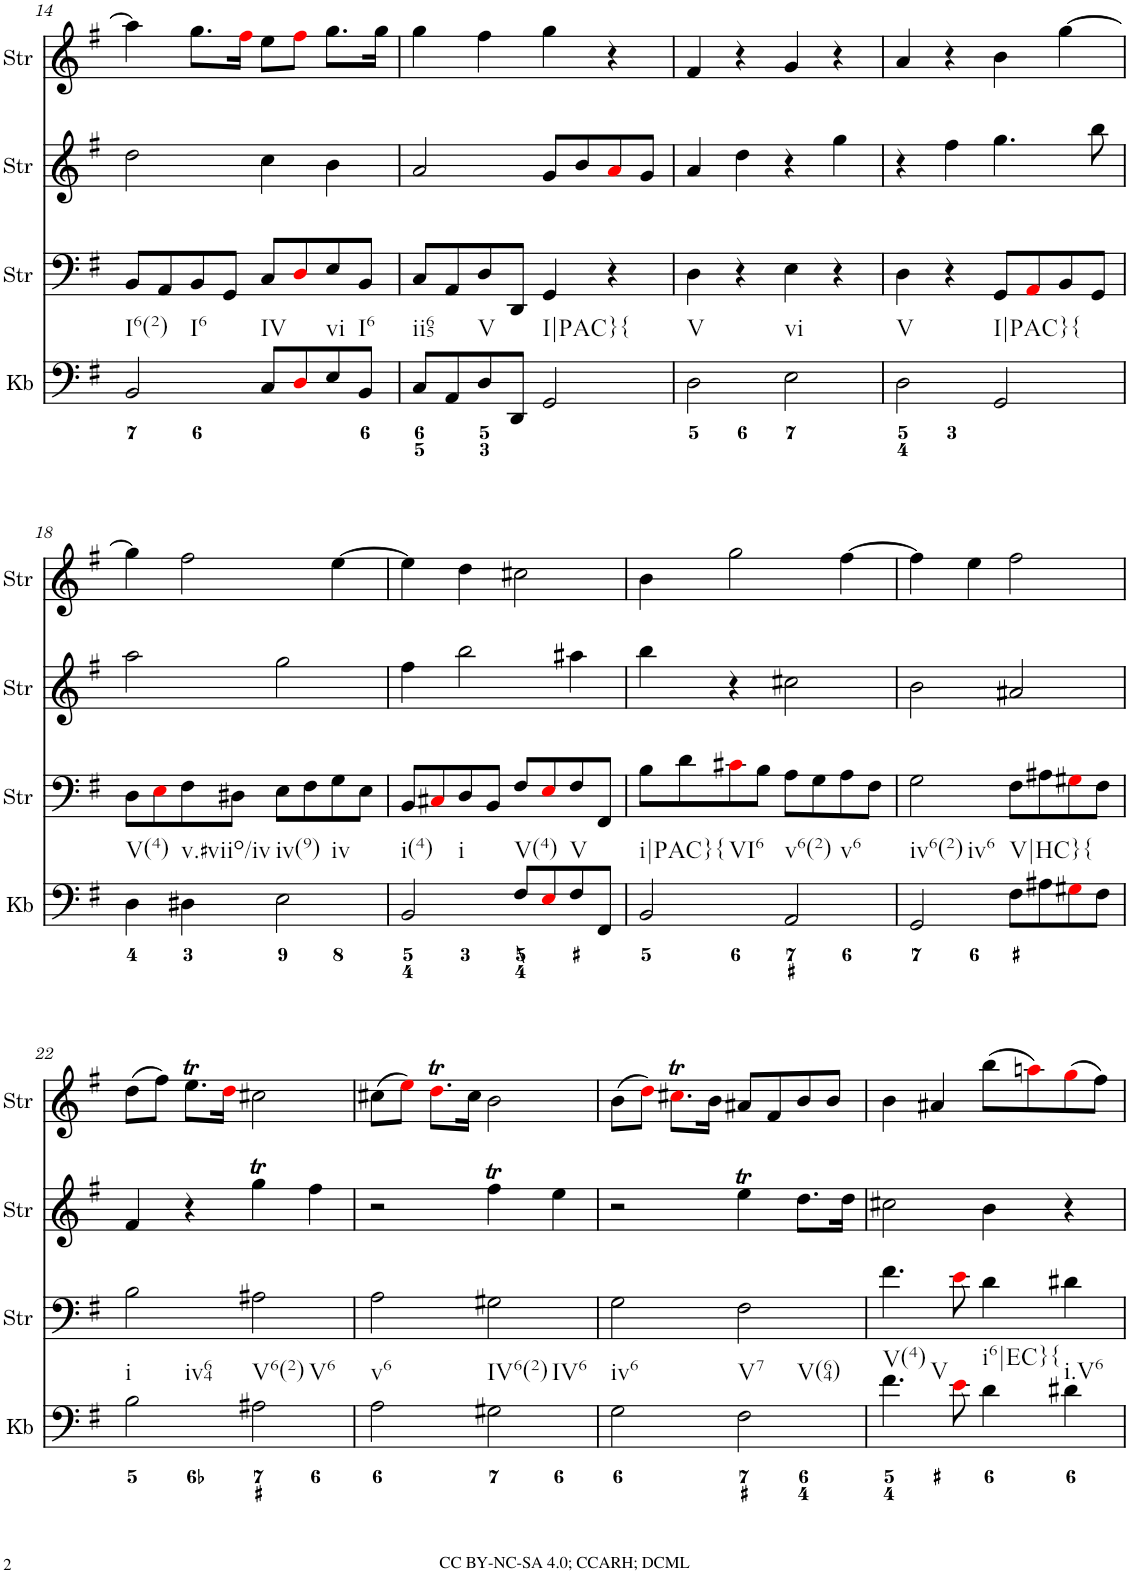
**kern	**kern	**kern	**kern
*part4	*part3	*part2	*part1
*staff4	*staff3	*staff2	*staff1
*I"Keyboard	*I"StringInstrument	*I"StringInstrument	*I"StringInstrument
*I'Kb	*I'Str	*I'Str	*I'Str
!!LO:PB:g=z
*clefF4	*clefF4	*clefG2	*clefG2
*k[f#]	*k[f#]	*k[f#]	*k[f#]
*M4/4	*M4/4	*M4/4	*M4/4
=14	=14	=14	=14
!LO:TX:b:t=I6(2)	!	!	!
!LO:TX:b:t=I6	!	!	!
2BB/	8BB/L	2dd\	4aa\]
.	8AA/	.	.
.	8BB/	.	8.gg\L
.	8GG/J	.	.
.	.	.	16ff#i\Jk
!LO:TX:b:t=IV	!	!	!
8C/L	8C/L	4cc\	8ee\L
8Di/	8Di/	.	8ff#i\J
!LO:TX:b:t=vi	!	!	!
8E/	8E/	4b\	8.gg\L
!LO:TX:b:t=I6	!	!	!
8BB/J	8BB/J	.	.
.	.	.	16gg\Jk
=15	=15	=15	=15
!LO:TX:b:t=ii65	!	!	!
8C/L	8C/L	2a/	4gg\
8AA/	8AA/	.	.
!LO:TX:b:t=V	!	!	!
8D/	8D/	.	4ff#\
8DD/J	8DD/J	.	.
!LO:TX:b:t=I|PAC}{	!	!	!
2GG/	4GG/	8g/L	4gg\
.	.	8b/	.
.	4r	8ai/	4r
.	.	8g/J	.
=16	=16	=16	=16
!LO:TX:b:t=V	!	!	!
2D\	4D\	4a/	4f#/
.	4r	4dd\	4r
!LO:TX:b:t=vi	!	!	!
2E\	4E\	4r	4g/
.	4r	4gg\	4r
=17	=17	=17	=17
!LO:TX:b:t=V	!	!	!
2D\	4D\	4r	4a/
.	4r	4ff#\	4r
!LO:TX:b:t=I|PAC}{	!	!	!
2GG/	8GG/L	4.gg\	4b\
.	8AAi/	.	.
.	8BB/	.	[4gg\
.	8GG/J	8bb\	.
!!LO:LB:g=z
=18	=18	=18	=18
!LO:TX:b:t=V(4)	!	!	!
4D\	8D\L	2aa\	4gg\]
.	8Ei\	.	.
!LO:TX:b:t=v.#viio/iv	!	!	!
4D#X\	8F#\	.	2ff#\
.	8D#X\J	.	.
!LO:TX:b:t=iv(9)	!	!	!
!LO:TX:b:t=iv	!	!	!
2E\	8E\L	2gg\	.
.	8F#\	.	.
.	8G\	.	[4ee\
.	8E\J	.	.
=19	=19	=19	=19
!LO:TX:b:t=i(4)	!	!	!
!LO:TX:b:t=i	!	!	!
2BB/	8BB/L	4ff#\	4ee\]
.	8C#Xi/	.	.
.	8D/	2bb\	4dd\
.	8BB/J	.	.
!LO:TX:b:t=V(4)	!	!	!
8F#/L	8F#/L	.	2cc#X\
8Ei/	8Ei/	.	.
!LO:TX:b:t=V	!	!	!
8F#/	8F#/	4aa#X\	.
8FF#/J	8FF#/J	.	.
=20	=20	=20	=20
!LO:TX:b:t=i|PAC}{	!	!	!
!LO:TX:b:t=VI6	!	!	!
2BB/	8B\L	4bb\	4b\
.	8d\	.	.
.	8c#Xi\	4r	2gg\
.	8B\J	.	.
!LO:TX:b:t=v6(2)	!	!	!
!LO:TX:b:t=v6	!	!	!
2AA/	8A\L	2cc#X\	.
.	8G\	.	.
.	8A\	.	[4ff#\
.	8F#\J	.	.
=21	=21	=21	=21
!LO:TX:b:t=iv6(2)	!	!	!
!LO:TX:b:t=iv6	!	!	!
2GG/	2G\	2b\	4ff#\]
.	.	.	4ee\
!LO:TX:b:t=V|HC}{	!	!	!
8F#\L	8F#\L	2a#X/	2ff#\
8A#X\	8A#X\	.	.
8G#Xi\	8G#Xi\	.	.
8F#\J	8F#\J	.	.
!!LO:LB:g=z
=22	=22	=22	=22
!LO:TX:b:t=i	!	!	!
!LO:TX:b:t=iv64	!	!	!
2B\	2B\	4f#/	(8dd\L
.	.	.	8ff#\J)
.	.	4r	8.eeT\L
.	.	.	16ddi\Jk
!LO:TX:b:t=V6(2)	!	!	!
!LO:TX:b:t=V6	!	!	!
2A#X\	2A#X\	4ggT\	2cc#X\
.	.	4ff#\	.
=23	=23	=23	=23
!LO:TX:b:t=v6	!	!	!
2A\	2A\	2r	(8cc#X\L
.	.	.	8eei\J)
.	.	.	8.ddTi\L
.	.	.	16cc#\Jk
!LO:TX:b:t=IV6(2)	!	!	!
!LO:TX:b:t=IV6	!	!	!
2G#X\	2G#X\	4ff#t\	2b\
.	.	4ee\	.
=24	=24	=24	=24
!LO:TX:b:t=iv6	!	!	!
2G\	2G\	2r	(8b\L
.	.	.	8ddi\J)
.	.	.	8.cc#Xti\L
.	.	.	16b\Jk
!LO:TX:b:t=V7	!	!	!
!LO:TX:b:t=V(64)	!	!	!
2F#\	2F#\	4eeT\	8a#X/L
.	.	.	8f#/
.	.	8.dd\L	8b/
.	.	.	8b/J
.	.	16dd\Jk	.
=25	=25	=25	=25
!LO:TX:b:t=V(4)	!	!	!
!LO:TX:b:t=V	!	!	!
4.f#\	4.f#\	2cc#X\	4b\
.	.	.	4a#X/
8ei\	8ei\	.	.
!LO:TX:b:t=i6|EC}{	!	!	!
4d\	4d\	4b\	(8bb\L
.	.	.	8aani\)
!LO:TX:b:t=i.V6	!	!	!
4d#X\	4d#X\	4r	(8ggi\
.	.	.	8ff#\J)
=	=	=	=
*-	*-	*-	*-
